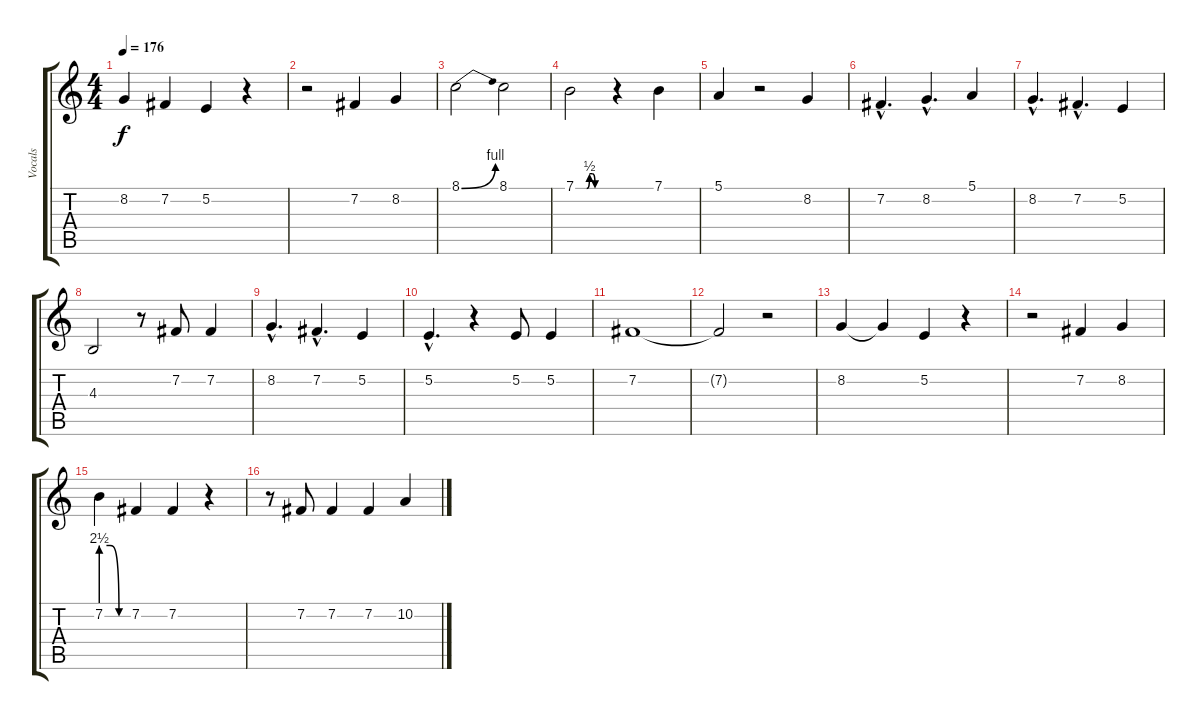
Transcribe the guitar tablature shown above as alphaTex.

\track ("Vocals" "Vocals") {instrument lead2sawtooth}
\staff {score tabs}
\tuning (E4 B3 G3 D3 A2 E2) {hide}
\ts (4 4)
\tempo 176
\clef g2
\ks c
8.2.4{dy f} 7.2.4 5.2.4 r.4 |
r.2 7.2.4 8.2.4 |
8.1{be (bend 0 0 60 4)}.2 8.1.2 |
7.1{be (custom 0 0 20 0 25 2 30 2 35 0 45 0 60 0)}.2 r.4 7.1.4 |
\section ("" "")
5.1.4 r.2 8.2.4 |
7.2{hac}.4{d} 8.2{hac}.4{d} 5.1.4 |
8.2{hac}.4{d} 7.2{hac}.4{d} 5.2.4 |
4.3.2 r.8 7.2.8 7.2.4 |
8.2{hac}.4{d} 7.2{hac}.4{d} 5.2.4 |
5.2{hac}.4{d} r.4 5.2.8 5.2.4 |
7.2.1 |
7.2{t}.2 r.2 |
\section ("" "")
8.2.4 8.2{t}.4 5.2.4 r.4 |
r.2 7.2.4 8.2.4 |
7.2{be (custom 0 10 20 10 40 0 60 0)}.4 7.2.4 7.2.4 r.4 |
r.8 7.2.8 7.2.4 7.2.4 10.2.4
